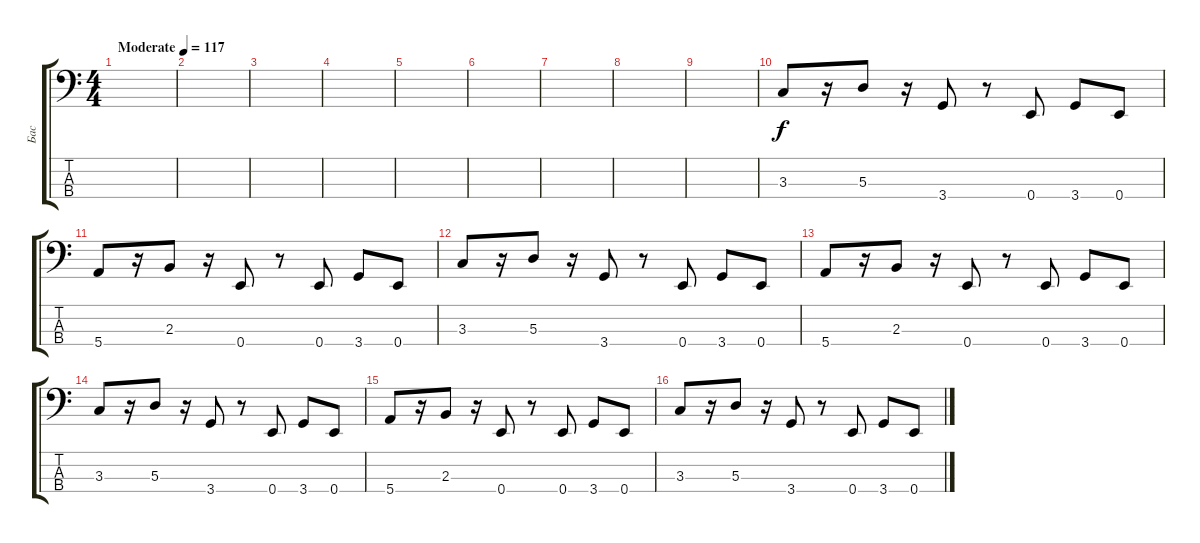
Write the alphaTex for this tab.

\track ("Бас" "Бас") {instrument electricbassfinger}
\staff {score tabs}
\tuning (G2 D2 A1 E1) {hide}
\ts (4 4)
\tempo (117 "Moderate")
\clef f4
\ks c
|
|
|
|
|
|
|
|
|
3.3.8 r.16 5.3.8 r.16 3.4.8 r.8 0.4.8 3.4.8 0.4.8 |
5.4.8 r.16 2.3.8 r.16 0.4.8 r.8 0.4.8 3.4.8 0.4.8 |
3.3.8 r.16 5.3.8 r.16 3.4.8 r.8 0.4.8 3.4.8 0.4.8 |
5.4.8 r.16 2.3.8 r.16 0.4.8 r.8 0.4.8 3.4.8 0.4.8 |
3.3.8 r.16 5.3.8 r.16 3.4.8 r.8 0.4.8 3.4.8 0.4.8 |
5.4.8 r.16 2.3.8 r.16 0.4.8 r.8 0.4.8 3.4.8 0.4.8 |
3.3.8 r.16 5.3.8 r.16 3.4.8 r.8 0.4.8 3.4.8 0.4.8
